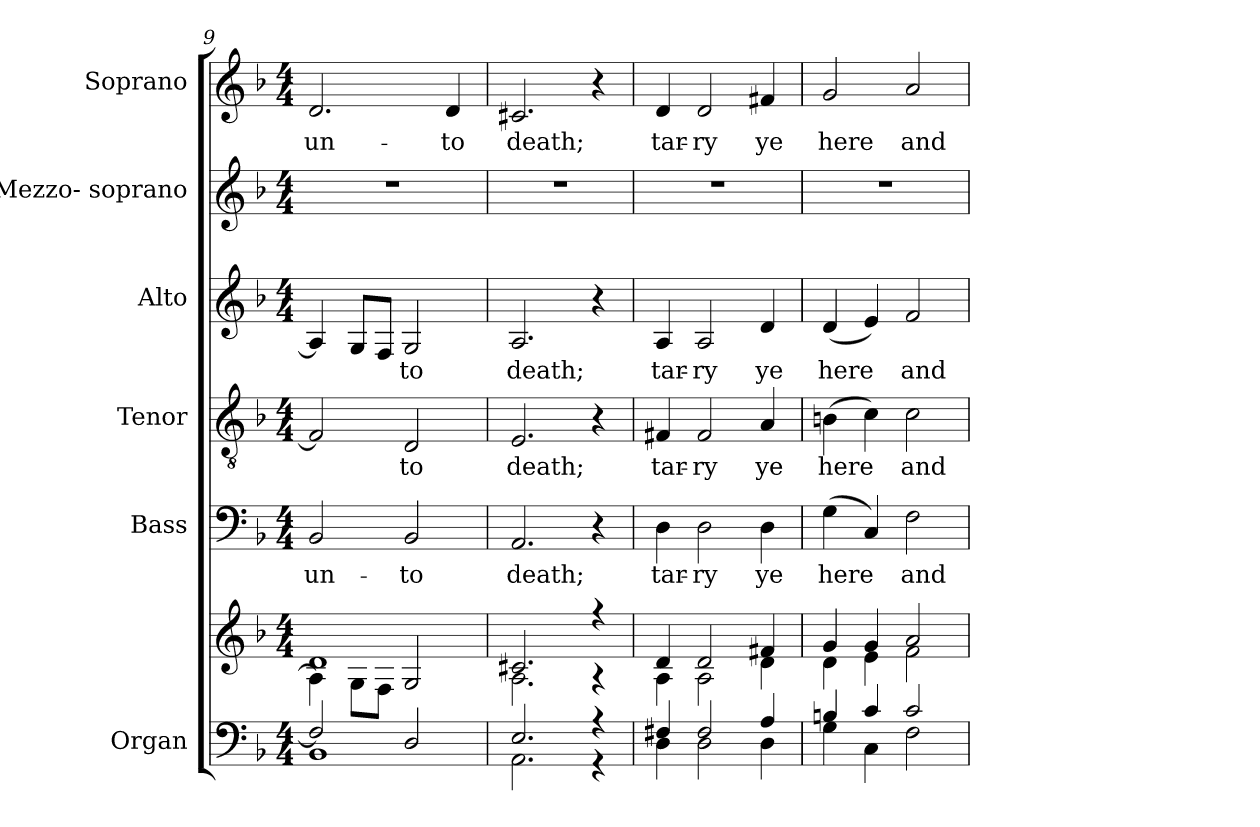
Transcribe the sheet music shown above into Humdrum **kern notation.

**kern	**kern	**kern	**text	**kern	**text	**kern	**text	**kern	**kern	**text
*part6	*part6	*part5	*part5	*part4	*part4	*part3	*part3	*part2	*part1	*part1
*staff7	*staff6	*staff5	*staff5	*staff4	*staff4	*staff3	*staff3	*staff2	*staff1	*staff1
*I"Organ	*	*I"Bass	*	*I"Tenor	*	*I"Alto	*	*I"Mezzo- soprano	*I"Soprano	*
*I'Org.	*	*I'B	*	*I'T.	*	*I'A	*	*I'M-S.	*I'S	*
*clefF4	*clefG2	*clefF4	*	*clefGv2	*	*clefG2	*	*clefG2	*clefG2	*
*	*	*	*	*ITrd7c12	*	*	*	*	*	*
*k[b-]	*k[b-]	*k[b-]	*	*k[b-]	*	*k[b-]	*	*k[b-]	*k[b-]	*
*F:	*F:	*F:	*	*F:	*	*F:	*	*F:	*F:	*
*M4/4	*M4/4	*M4/4	*	*M4/4	*	*M4/4	*	*M4/4	*M4/4	*
=9	=9	=9	=9	=9	=9	=9	=9	=9	=9	=9
*^	*^	*	*	*	*	*	*	*	*	*
!	!	!	!	!	!LO:LY:b:color=#000000	!	!	!	!	!	!	!
!	!	!	!	!	!	!	!	!	!	!	!	!LO:LY:b:color=#000000
2Fi/]	1BB-i	1di	4Ai\]	2BB-i/	un-	2FFi/]	.	4Ai/]	.	1r	2.di/	un-
.	.	.	8Gi\L	.	.	.	.	8Gi/L	.	.	.	.
.	.	.	8Fi\J	.	.	.	.	8Fi/J	.	.	.	.
!	!	!	!	!	!LO:LY:b:color=#000000	!	!	!	!	!	!	!
!	!	!	!	!	!	!	!LO:LY:b:color=#000000	!	!	!	!	!
!	!	!	!	!	!	!	!	!	!LO:LY:b:color=#000000	!	!	!
2Di/	.	.	2Gi/	2BB-i/	-to	2DDi/	-to	2Gi/	-to	.	.	.
!	!	!	!	!	!	!	!	!	!	!	!	!LO:LY:b:color=#000000
.	.	.	.	.	.	.	.	.	.	.	4di/	-to
=10	=10	=10	=10	=10	=10	=10	=10	=10	=10	=10	=10	=10
!	!	!	!	!	!LO:LY:b:color=#000000	!	!	!	!	!	!	!
!	!	!	!	!	!	!	!LO:LY:b:color=#000000	!	!	!	!	!
!	!	!	!	!	!	!	!	!	!LO:LY:b:color=#000000	!	!	!
!	!	!	!	!	!	!	!	!	!	!	!	!LO:LY:b:color=#000000
2.Ei/	2.AAi\	2.c#Xi/	2.Ai\	2.AAi/	death;	2.EEi/	death;	2.Ai/	death;	1r	2.c#Xi/	death;
4r	4r	4r	4r	4r	.	4r	.	4r	.	.	4r	.
!!LO:PB:g=z
=11	=11	=11	=11	=11	=11	=11	=11	=11	=11	=11	=11	=11
!	!	!	!	!	!LO:LY:b:color=#000000	!	!	!	!	!	!	!
!	!	!	!	!	!	!	!LO:LY:b:color=#000000	!	!	!	!	!
!	!	!	!	!	!	!	!	!	!LO:LY:b:color=#000000	!	!	!
!	!	!	!	!	!	!	!	!	!	!	!	!LO:LY:b:color=#000000
4F#Xi/	4Di\	4di/	4Ai\	4Di\	tar-	4FF#Xi/	tar-	4Ai/	tar-	1r	4di/	tar-
!	!	!	!	!	!LO:LY:b:color=#000000	!	!	!	!	!	!	!
!	!	!	!	!	!	!	!LO:LY:b:color=#000000	!	!	!	!	!
!	!	!	!	!	!	!	!	!	!LO:LY:b:color=#000000	!	!	!
!	!	!	!	!	!	!	!	!	!	!	!	!LO:LY:b:color=#000000
2F#i/	2Di\	2di/	2Ai\	2Di\	-ry	2FF#i/	-ry	2Ai/	-ry	.	2di/	-ry
!	!	!	!	!	!LO:LY:b:color=#000000	!	!	!	!	!	!	!
!	!	!	!	!	!	!	!LO:LY:b:color=#000000	!	!	!	!	!
!	!	!	!	!	!	!	!	!	!LO:LY:b:color=#000000	!	!	!
!	!	!	!	!	!	!	!	!	!	!	!	!LO:LY:b:color=#000000
4Ai/	4Di\	4f#Xi/	4di\	4Di\	ye	4AAi/	ye	4di/	ye	.	4f#Xi/	ye
=12	=12	=12	=12	=12	=12	=12	=12	=12	=12	=12	=12	=12
!	!	!	!	!	!LO:LY:b:color=#000000	!	!	!	!	!	!	!
!	!	!	!	!	!	!	!LO:LY:b:color=#000000	!	!	!	!	!
!	!	!	!	!	!	!	!	!	!LO:LY:b:color=#000000	!	!	!
!	!	!	!	!	!	!	!	!	!	!	!	!LO:LY:b:color=#000000
4Bni/	4Gi\	4gi/	4di\	(4Gi\	here	(4BBni\	here	(4di/	here	1r	2gi/	here
4ci/	4Ci\	4gi/	4ei\	4Ci/)	.	4Ci\)	.	4ei/)	.	.	.	.
!	!	!	!	!	!LO:LY:b:color=#000000	!	!	!	!	!	!	!
!	!	!	!	!	!	!	!LO:LY:b:color=#000000	!	!	!	!	!
!	!	!	!	!	!	!	!	!	!LO:LY:b:color=#000000	!	!	!
!	!	!	!	!	!	!	!	!	!	!	!	!LO:LY:b:color=#000000
2ci/	2Fi\	2ai/	2fi\	2Fi\	and	2Ci\	and	2fi/	and	.	2ai/	and
*v	*v	*	*	*	*	*	*	*	*	*	*	*
*	*v	*v	*	*	*	*	*	*	*	*	*
=	=	=	=	=	=	=	=	=	=	=
*-	*-	*-	*-	*-	*-	*-	*-	*-	*-	*-
